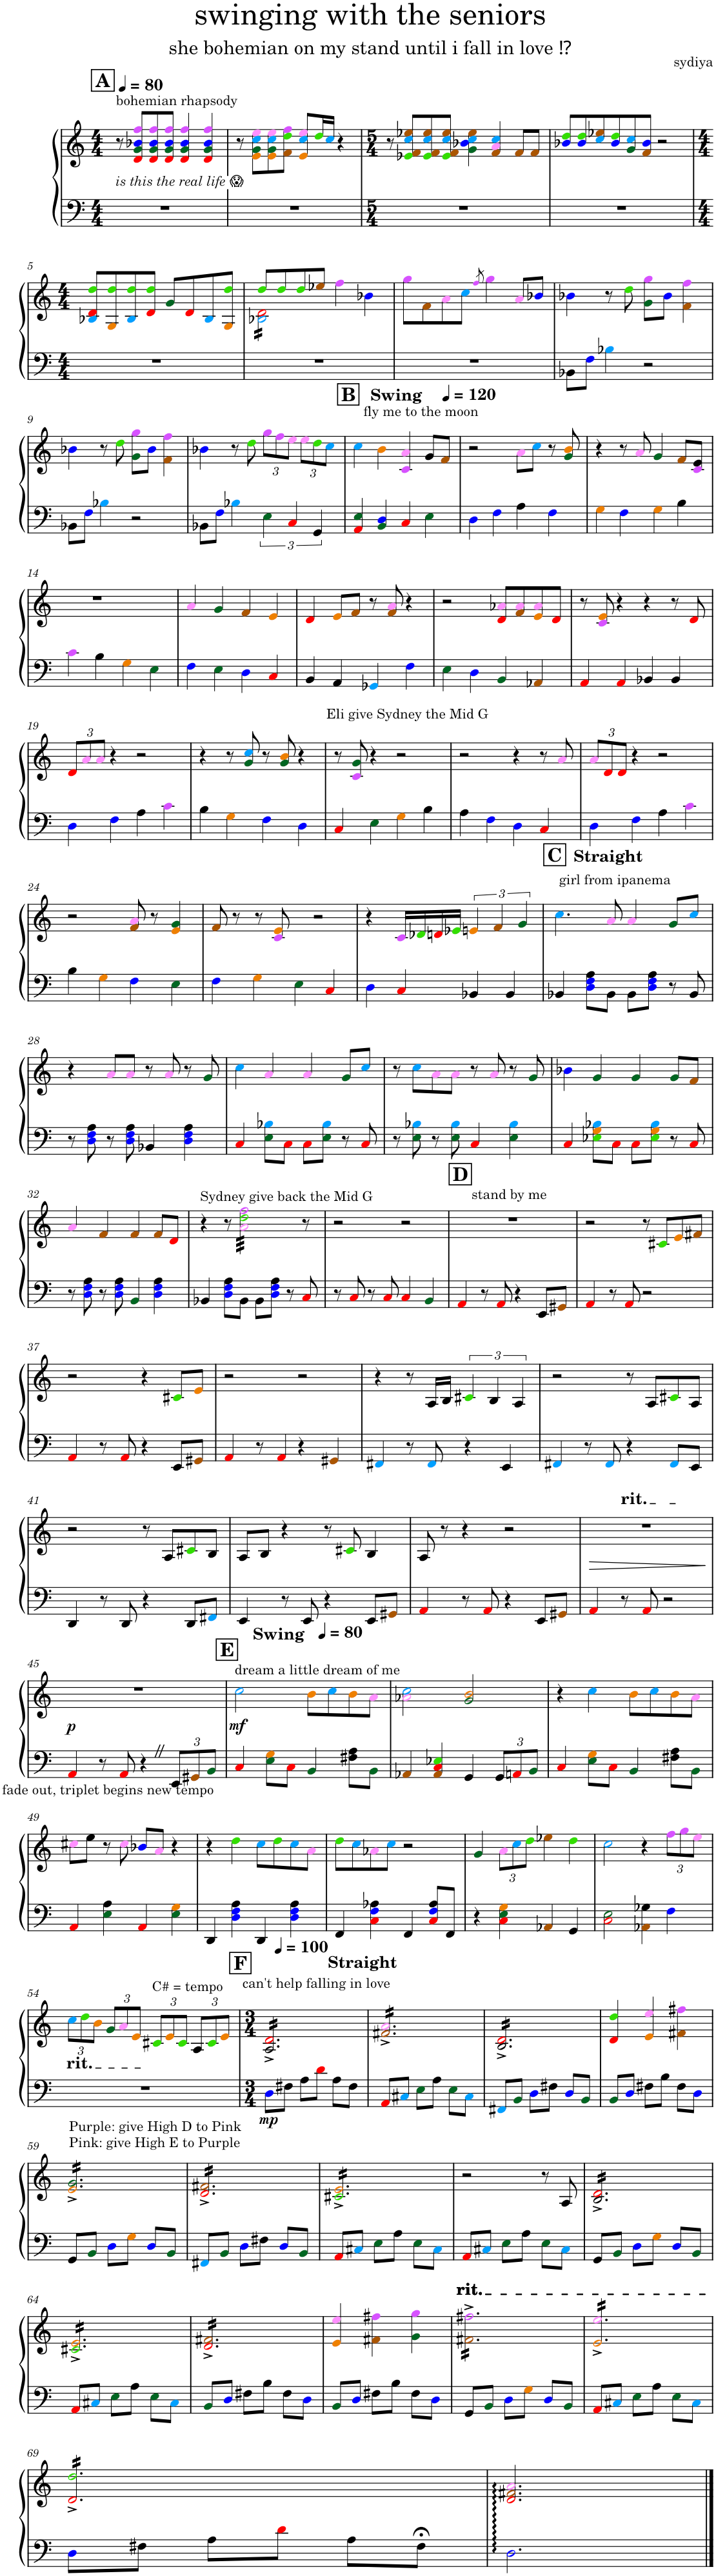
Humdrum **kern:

**kern	**kern	**dynam
*part1	*part1	*part1
*staff2	*staff1	*staff1/2
*I"Piano	*	*
*I'Pno.	*	*
*clefF4	*clefG2	*
*k[]	*k[]	*
*M4/4	*M4/4	*
*MM80	*MM80	*
!!LO:REH:place=s1:a:B:cj:fs=14:t=A
=1	=1	=1
!	!LO:TX:a:t=bohemian rhapsody	!
!	!LO:TX:b:i:t=is this the real life 😱	!
1r	8r	.
.	8di/ 8gj/ 8b-XZ/ 8ffV/L	.
.	8di/ 8gj/ 8b-Z/ 8ffV/	.
.	8di/ 8gj/ 8b-Z/ 8ffV/J	.
.	4di/ 4gj/ 4b-Z/ 4ffV/	.
.	4di/ 4gj/ 4b-Z/ 4ffV/	.
=2	=2	=2
1r	8r	.
.	8eN\ 8gj\ 8ccl\ 8ee!\L	.
.	8eN\ 8gj\ 8ccl\ 8ee!\	.
.	8f+\ 8dd|\ 8ffV\J	.
.	8eN/ 8ccl/ 8ee!/L	.
.	16dd|/L	.
.	16ccl/JJ	.
.	4r	.
=3	=3	=3
*M5/4	*M5/4	*
4%5r	8r	.
.	8e-X|/ 8f+/ 8ccl/ 8ee-X+/L	.
.	8e-|/ 8f+/ 8ccl/ 8ee-+/	.
.	8e-|/ 8f+/ 8ccl/ 8ee-+/J	.
.	4gj\ 4b-XZ\ 4ccl\ 4ee-+\	.
.	4f+/ 4a!/ 4ccl/	.
.	8f+/L	.
.	8f+/J	.
=4	=4	=4
4%5r	8b-XZ/ 8dd|/L	.
.	8b-Z/ 8dd|/	.
.	8ccl/ 8ee-X+/	.
.	8b-Z/ 8dd|/	.
.	8gj/ 8ccl/	.
.	8f+/ 8b-Z/J	.
.	2r	.
!!LO:LB:g=z
=5	=5	=5
*M4/4	*M4/4	*
1r	8B-Xl/ 8di/ 8dd|/L	.
.	8GN/ 8dd|/	.
.	8B-l/ 8dd|/	.
.	8di/ 8dd|/J	.
.	8gj/L	.
.	8di/	.
.	8B-l/	.
.	8GN/ 8dd|/J	.
=6	=6	=6
*	*^	*
*	*tremolo	*	*
1r	8dd|/L	16B-Xl\ 16di\LL	.
.	.	16B-Xl\ 16di\	.
.	8dd|/	16B-Xl\ 16di\	.
.	.	16B-Xl\ 16di\	.
.	8dd|/	16B-Xl\ 16di\	.
.	.	16B-Xl\ 16di\	.
.	8ee-X+/J	16B-Xl\ 16di\	.
.	.	16B-Xl\ 16di\JJ	.
*	*Xtremolo	*	*
.	4ffV\	2ryy	.
.	4b-XZ\	.	.
*	*v	*v	*
=7	=7	=7
1r	8ggV\L	.
.	8f+\	.
.	8a!\	.
.	8ccl\J	.
.	8qffV/	.
.	4ggV\	.
.	8a!/L	.
.	8b-XZ/J	.
=8	=8	=8
8BB-X\L	4b-XZ\	.
8FZ\J	.	.
4B-Xl\	8r	.
.	8dd|\	.
2r	8gj\ 8ggV\L	.
.	8b-Z\J	.
.	4f+\ 4ffV\	.
!!LO:LB:g=z
=9	=9	=9
8BB-X\L	4b-XZ\	.
8FZ\J	.	.
4B-Xl\	8r	.
.	8dd|\	.
2r	8gj\ 8ggV\L	.
.	8b-Z\J	.
.	4f+\ 4ffV\	.
=10	=10	=10
8BB-X\L	4b-XZ\	.
8FZ\J	.	.
4B-Xl\	8r	.
.	8dd|\	.
*	*Xbrackettup	*
6Ej\	12ggV\L	.
.	12ffV\	.
6Ci/	12ee!\J	.
.	12ee!\L	.
6GG/	12dd|\	.
.	12ccl\J	.
=11	=11	=11
!!LO:REH:place=s1:a:B:cj:fs=14:t=B
*	*MM120	*
!	!LO:TX:a:t=fly me to the moon	!
!	!LO:TX:a:B:t=Swing	!
4AAi/ 4Ej/	4ccl\	.
4BBj/ 4DZ/	4bN\	.
4Ci/	4cV/ 4a!/	.
4Ej\	8g/L	.
.	8f+/J	.
=12	=12	=12
4DZ\	2r	.
4FZ\	.	.
4A\	8a!\L	.
.	8ccl\J	.
4FZ\	8r	.
.	8gj/ 8bN/	.
=13	=13	=13
4GN\	4r	.
4FZ\	8r	.
.	8a!/	.
4GN\	4gj/	.
4B\	8f+/L	.
.	8cV/ 8e/J	.
!!LO:LB:g=z
=14	=14	=14
4cV\	1r	.
4B\	.	.
4GN\	.	.
4Ej\	.	.
=15	=15	=15
4FZ\	4a!/	.
4Ej\	4gj/	.
4DZ\	4f+/	.
4Ci/	4eN/	.
=16	=16	=16
4BB/	4di/	.
4AA/	8eN/L	.
.	8f+/J	.
4GG-Xl/	8r	.
.	8f+/ 8a!/	.
4FZ\	4r	.
=17	=17	=17
4Ej\	2r	.
4DZ\	.	.
4BBj/	8di/ 8a-X!/L	.
.	8f+/ 8a-!/	.
4AA-X+/	8eN/ 8a-!/	.
.	8di/J	.
=18	=18	=18
4AAi/	8r	.
.	8cV/ 8eN/	.
4AAi/	4r	.
4BB-X/	4r	.
4BB-/	8r	.
.	8di/	.
!!LO:LB:g=z
=19	=19	=19
4DZ\	12di/L	.
.	12a!/	.
.	12a!/J	.
4FZ\	4r	.
4A\	2r	.
4cV\	.	.
=20	=20	=20
4B\	4r	.
4GN\	8r	.
.	8gj/ 8ccl/	.
4FZ\	8r	.
.	8gj/ 8bN/	.
4DZ\	4r	.
=21	=21	=21
4Ci/	8r	.
.	8cV/ 8gj/	.
!	!LO:TX:a:t=Eli give Sydney the Mid G	!
4Ej\	4r	.
4GN\	2r	.
4B\	.	.
=22	=22	=22
4A\	2r	.
4FZ\	.	.
4DZ\	4r	.
4Ci/	8r	.
.	8a!/	.
=23	=23	=23
4DZ\	12a!/L	.
.	12di/	.
.	12di/J	.
4FZ\	4r	.
4A\	2r	.
4cV\	.	.
!!LO:LB:g=z
=24	=24	=24
4B\	2r	.
4GN\	.	.
4FZ\	8f+/ 8a!/	.
.	8r	.
4Ej\	4eN/ 4gj/	.
=25	=25	=25
4FZ\	8f+/	.
.	8r	.
4GN\	8r	.
.	8cV/ 8eN/	.
4Ej\	2r	.
4Ci/	.	.
=26	=26	=26
4DZ\	4r	.
4Ci/	16cV/LL	.
.	16d-X|/	.
.	16dni/	.
.	16e-X|/JJ	.
*	*brackettup	*
4BB-X/	6enN/	.
.	6f+/	.
4BB-/	.	.
.	6gj/	.
!!LO:REH:place=s1:a:B:cj:fs=14:t=C
=27	=27	=27
!	!LO:TX:a:t=girl from ipanema	!
!	!LO:TX:a:B:t=Straight	!
4BB-X/	4.ccl\	.
8DZ\ 8FZ\ 8A\L	.	.
8BB-\J	8a!/	.
8BB-\L	4a!/	.
8DZ\ 8FZ\ 8A\J	.	.
8r	8gj/L	.
8BB-/	8ccl/J	.
!!LO:LB:g=z
=28	=28	=28
8r	4r	.
8DZ\ 8FZ\ 8A\	.	.
8r	8a!/L	.
8DZ\ 8FZ\ 8A\	8a!/J	.
4BB-X/	8r	.
.	8a!/	.
4DZ\ 4FZ\ 4A\	8r	.
.	8gj/	.
=29	=29	=29
4Ci/	4ccl\	.
8Ej\ 8B-Xl\L	4a!/	.
8Ci\J	.	.
8Ci\L	4a!/	.
8Ej\ 8B-l\J	.	.
8r	8gj/L	.
8Ci/	8ccl/J	.
=30	=30	=30
8r	8r	.
8Ej\ 8B-Xl\	8ccl\L	.
8r	8a!\	.
8Ej\ 8B-l\	8a!\J	.
4Ci/	8r	.
.	8a!/	.
4Ej\ 4B-l\	8r	.
.	8gj/	.
=31	=31	=31
4Ci/	4b-XZ\	.
8E-X|\ 8GN\ 8B-Xl\L	4gj/	.
8Ci\J	.	.
8Ci\L	4gj/	.
8E-|\ 8GN\ 8B-l\J	.	.
8r	8gj/L	.
8Ci/	8f+/J	.
!!LO:LB:g=z
=32	=32	=32
8r	4a!/	.
8DZ\ 8FZ\ 8A\	.	.
8r	4f+/	.
8DZ\ 8FZ\ 8A\	.	.
4BBj/	4f+/	.
4DZ\ 4FZ\ 4A\	8f+/L	.
.	8di/J	.
=33	=33	=33
!	!LO:TX:a:t=Sydney give back the Mid G	!
4BB-X/	4r	.
8DZ\ 8FZ\ 8A\L	8r	.
*	*tremolo	*
8BB-\J	32a!\ 32dd|\ 32ffV\LLL	.
.	32a!\ 32dd|\ 32ffV\	.
.	32a!\ 32dd|\ 32ffV\	.
.	32a!\ 32dd|\ 32ffV\	.
8BB-\L	32a!\ 32dd|\ 32ffV\	.
.	32a!\ 32dd|\ 32ffV\	.
.	32a!\ 32dd|\ 32ffV\	.
.	32a!\ 32dd|\ 32ffV\	.
8DZ\ 8FZ\ 8A\J	32a!\ 32dd|\ 32ffV\	.
.	32a!\ 32dd|\ 32ffV\	.
.	32a!\ 32dd|\ 32ffV\	.
.	32a!\ 32dd|\ 32ffV\	.
8r	32a!\ 32dd|\ 32ffV\	.
.	32a!\ 32dd|\ 32ffV\	.
.	32a!\ 32dd|\ 32ffV\	.
.	32a!\ 32dd|\ 32ffV\JJJ	.
*	*Xtremolo	*
8Ci/	8r	.
=34	=34	=34
8r	2r	.
8Ci/	.	.
8r	.	.
8Ci/	.	.
4Ci/	2r	.
4BBj/	.	.
!!LO:REH:place=s1:a:B:cj:fs=14:t=D
=35	=35	=35
!	!LO:TX:a:t=stand by me	!
4AAi/	1r	.
8r	.	.
8AAi/	.	.
4r	.	.
8EE/L	.	.
8GG#X+/J	.	.
=36	=36	=36
4AAi/	2r	.
8r	.	.
8AAi/	.	.
2r	8r	.
.	8c#X|/L	.
.	8eN/	.
.	8f#X+/J	.
!!LO:LB:g=z
=37	=37	=37
4AAi/	2r	.
8r	.	.
8AAi/	.	.
4r	4r	.
8EE/L	8c#X|/L	.
8GG#X+/J	8eN/J	.
=38	=38	=38
4AAi/	2r	.
8r	.	.
8AAi/	.	.
4r	2r	.
4GG#X+/	.	.
=39	=39	=39
4FF#Xl/	4r	.
8r	8r	.
8FF#l/	16A/LL	.
.	16B/JJ	.
4r	6c#X|/	.
.	6B/	.
4EE/	.	.
.	6A/	.
=40	=40	=40
4FF#Xl/	2r	.
8r	.	.
8FF#l/	.	.
4r	8r	.
.	8A/L	.
8FF#l/L	8c#X|/	.
8EE/J	8A/J	.
!!LO:LB:g=z
=41	=41	=41
4DD/	2r	.
8r	.	.
8DD/	.	.
4r	8r	.
.	8A/L	.
8DD/L	8c#X|/	.
8FF#Xl/J	8B/J	.
=42	=42	=42
4EE/	8A/L	.
.	8B/J	.
8r	4r	.
8EE/	.	.
4r	8r	.
.	8c#X|/	.
8EE/L	4B/	.
8GG#X+/J	.	.
=43	=43	=43
4AAi/	8A/	.
.	8r	.
8r	4r	.
8AAi/	.	.
4r	2r	.
8EE/L	.	.
8GG#X+/J	.	.
=44	=44	=44
!	!	!LO:HP:b
*	*^	*
4AAi/	1r	4ryy	>
!	!	!LO:TX:a:t=rit.	!
8r	.	2.ryy	.
8AAi/	.	.	.
2r	.	.	.
.	.	.	]
!!LO:LB:g=z
=45	=45	=45	=45
!	!	!	!LO:DY:b
*	*v	*v	*
4AAi/	1r	p
8r	.	.
8AAi/	.	.
!LO:TX:b:t=fade out, triplet begins new tempo	!	!
4r	.	.
*Xbrackettup	*	*
12EE/L	.	.
12GG#X+/	.	.
12BBj/J	.	.
=46	=46	=46
!!LO:REH:place=s1:a:B:cj:fs=14:t=E
*	*MM80	*
!	!LO:TX:a:t=dream a little dream of me	!
!	!LO:TX:a:B:t=Swing	!
!	!	!LO:DY:b
4Ci/	2ccl\	mf
8Ej\ 8GN\L	.	.
8Ci\J	.	.
4BBj/	8bN\L	.
.	8ccl\	.
8F#X\ 8A\L	8bN\	.
8BBj\J	8a!\J	.
=47	=47	=47
4AA-X+/	2a-X!\ 2ccl\	.
4AA-+/ 4Ci/ 4E-X|/	.	.
4GG/	2gj/ 2bN/	.
12GG/L	.	.
12AAni/	.	.
12BBj/J	.	.
=48	=48	=48
4Ci/	4r	.
8Ej\ 8GN\L	4ccl\	.
8Ci\J	.	.
4BBj/	8bN\L	.
.	8ccl\	.
8F#X\ 8A\L	8bN\	.
8BBj\J	8a!\J	.
!!LO:LB:g=z
=49	=49	=49
4AAi/	8cc#X!\L	.
.	8ee\J	.
4Ej\ 4A\	8r	.
.	8cc#!\	.
4AAi/	8b-XZ/L	.
.	8a!/J	.
4Ej\ 4GN\	4r	.
=50	=50	=50
4DD/	4r	.
4DZ\ 4FZ\ 4A\	4dd|\	.
4DD/	8ccl\L	.
.	8dd|\	.
4DZ\ 4FZ\ 4A\	8ccl\	.
.	8a!\J	.
=51	=51	=51
4FF/	8dd|\L	.
.	8ccl\	.
4Ci\ 4FZ\ 4A-X\	8a-X!\	.
.	8ccl\J	.
4FF/	2r	.
8Ci/ 8FZ/ 8A-/L	.	.
8FF/J	.	.
=52	=52	=52
4r	4gj/	.
*	*Xbrackettup	*
4Ci\ 4Ej\ 4GN\	12a!\L	.
.	12ccl\	.
.	12dd|\J	.
4AA-X+/	4ee-X+\	.
4GG/	4dd|\	.
=53	=53	=53
2Ci\ 2Ej\	2ccl\	.
4AA-X+\ 4G-X\	4r	.
4FZ\	12ffV\L	.
.	12ggV\	.
.	12ee!\J	.
!!LO:LB:g=z
=54	=54	=54
!	!LO:TX:b:t=rit.	!
1r	12ccl\L	.
.	12dd|\	.
.	12bN\J	.
.	12gj/L	.
.	12a!/	.
.	12eN/J	.
!	!LO:TX:a:t=C# = tempo	!
.	12c#X|/L	.
.	12eN/	.
.	12c#|/J	.
.	12A/L	.
.	12c#|/	.
.	12eN/J	.
=55	=55	=55
!!LO:REH:place=s1:a:B:cj:fs=14:t=F
*M3/4	*M3/4	*
*	*MM100	*
!	!LO:TX:a:B:t=Straight	!
!	!LO:TX:a:t=can't help falling in love	!
!	!	!LO:DY:b=2
*	*tremolo	*
8DZ\L	16A/^ 16di/^LL	mp
.	16A/^ 16di/^	.
8F#X\J	16A/^ 16di/^	.
.	16A/^ 16di/^	.
8A\L	16A/^ 16di/^	.
.	16A/^ 16di/^	.
8di\J	16A/^ 16di/^	.
.	16A/^ 16di/^	.
8A\L	16A/^ 16di/^	.
.	16A/^ 16di/^	.
8F#\J	16A/^ 16di/^	.
.	16A/^ 16di/^JJ	.
=56	=56	=56
8AAi/L	16f#X+/^ 16a!/^LL	.
.	16f#X+/^ 16a!/^	.
8C#Xl/J	16f#X+/^ 16a!/^	.
.	16f#X+/^ 16a!/^	.
8Ej\L	16f#X+/^ 16a!/^	.
.	16f#X+/^ 16a!/^	.
8A\J	16f#X+/^ 16a!/^	.
.	16f#X+/^ 16a!/^	.
8Ej\L	16f#X+/^ 16a!/^	.
.	16f#X+/^ 16a!/^	.
8C#l\J	16f#X+/^ 16a!/^	.
.	16f#X+/^ 16a!/^JJ	.
=57	=57	=57
8FF#Xl/L	16B/^ 16di/^LL	.
.	16B/^ 16di/^	.
8BBj/J	16B/^ 16di/^	.
.	16B/^ 16di/^	.
8DZ\L	16B/^ 16di/^	.
.	16B/^ 16di/^	.
8F#X\J	16B/^ 16di/^	.
.	16B/^ 16di/^	.
8DZ/L	16B/^ 16di/^	.
.	16B/^ 16di/^	.
8BBj/J	16B/^ 16di/^	.
.	16B/^ 16di/^JJ	.
*	*Xtremolo	*
=58	=58	=58
8BBj/L	4di/ 4dd|/	.
8DZ/J	.	.
8F#X\L	4eN/ 4ee!/	.
8B\J	.	.
8F#\L	4f#X+\ 4ff#XV\	.
8DZ\J	.	.
!!LO:LB:g=z
=59	=59	=59
!	!LO:TX:a:t=Purple&colon; give High D to Pink	!
!	!LO:TX:a:t=Pink&colon; give High E to Purple	!
*	*tremolo	*
8GG/L	16eN/^ 16gj/^LL	.
.	16eN/^ 16gj/^	.
8BBj/J	16eN/^ 16gj/^	.
.	16eN/^ 16gj/^	.
8DZ\L	16eN/^ 16gj/^	.
.	16eN/^ 16gj/^	.
8GN\J	16eN/^ 16gj/^	.
.	16eN/^ 16gj/^	.
8DZ/L	16eN/^ 16gj/^	.
.	16eN/^ 16gj/^	.
8BBj/J	16eN/^ 16gj/^	.
.	16eN/^ 16gj/^JJ	.
=60	=60	=60
8FF#Xl/L	16di/^ 16f#X+/^LL	.
.	16di/^ 16f#X+/^	.
8BBj/J	16di/^ 16f#X+/^	.
.	16di/^ 16f#X+/^	.
8DZ\L	16di/^ 16f#X+/^	.
.	16di/^ 16f#X+/^	.
8F#X\J	16di/^ 16f#X+/^	.
.	16di/^ 16f#X+/^	.
8DZ/L	16di/^ 16f#X+/^	.
.	16di/^ 16f#X+/^	.
8BBj/J	16di/^ 16f#X+/^	.
.	16di/^ 16f#X+/^JJ	.
=61	=61	=61
8AAi/L	16c#X|/^ 16eN/^LL	.
.	16c#X|/^ 16eN/^	.
8C#Xl/J	16c#X|/^ 16eN/^	.
.	16c#X|/^ 16eN/^	.
8Ej\L	16c#X|/^ 16eN/^	.
.	16c#X|/^ 16eN/^	.
8A\J	16c#X|/^ 16eN/^	.
.	16c#X|/^ 16eN/^	.
8Ej\L	16c#X|/^ 16eN/^	.
.	16c#X|/^ 16eN/^	.
8C#l\J	16c#X|/^ 16eN/^	.
.	16c#X|/^ 16eN/^JJ	.
*	*Xtremolo	*
=62	=62	=62
8AAi/L	2r	.
8C#Xl/J	.	.
8Ej\L	.	.
8A\J	.	.
8Ej\L	8r	.
8C#l\J	8A/	.
=63	=63	=63
*	*tremolo	*
8GG/L	16B/^ 16di/^LL	.
.	16B/^ 16di/^	.
8BBj/J	16B/^ 16di/^	.
.	16B/^ 16di/^	.
8DZ\L	16B/^ 16di/^	.
.	16B/^ 16di/^	.
8GN\J	16B/^ 16di/^	.
.	16B/^ 16di/^	.
8DZ/L	16B/^ 16di/^	.
.	16B/^ 16di/^	.
8BBj/J	16B/^ 16di/^	.
.	16B/^ 16di/^JJ	.
!!LO:LB:g=z
=64	=64	=64
8AAi/L	16c#X|/^ 16eN/^LL	.
.	16c#X|/^ 16eN/^	.
8C#Xl/J	16c#X|/^ 16eN/^	.
.	16c#X|/^ 16eN/^	.
8Ej\L	16c#X|/^ 16eN/^	.
.	16c#X|/^ 16eN/^	.
8A\J	16c#X|/^ 16eN/^	.
.	16c#X|/^ 16eN/^	.
8Ej\L	16c#X|/^ 16eN/^	.
.	16c#X|/^ 16eN/^	.
8C#l\J	16c#X|/^ 16eN/^	.
.	16c#X|/^ 16eN/^JJ	.
=65	=65	=65
8BBj/L	16di/^ 16f#X+/^LL	.
.	16di/^ 16f#X+/^	.
8DZ/J	16di/^ 16f#X+/^	.
.	16di/^ 16f#X+/^	.
8F#X\L	16di/^ 16f#X+/^	.
.	16di/^ 16f#X+/^	.
8B\J	16di/^ 16f#X+/^	.
.	16di/^ 16f#X+/^	.
8F#\L	16di/^ 16f#X+/^	.
.	16di/^ 16f#X+/^	.
8DZ\J	16di/^ 16f#X+/^	.
.	16di/^ 16f#X+/^JJ	.
*	*Xtremolo	*
=66	=66	=66
8BBj/L	4eN/ 4ee!/	.
8DZ/J	.	.
8F#X\L	4f#X+\ 4ff#XV\	.
8B\J	.	.
8F#\L	4gj\ 4ggV\	.
8DZ\J	.	.
=67	=67	=67
!	!LO:TX:a:t=rit.	!
!	!LO:TX:a:t=rit.	!
!	!LO:TX:a:t=rit.	!
!	!LO:TX:a:t=rit.	!
*	*tremolo	*
8GG/L	16f#X+\^ 16ff#XV\^LL	.
.	16f#X+\^ 16ff#XV\^	.
8BBj/J	16f#X+\^ 16ff#XV\^	.
.	16f#X+\^ 16ff#XV\^	.
8DZ\L	16f#X+\^ 16ff#XV\^	.
.	16f#X+\^ 16ff#XV\^	.
8GN\J	16f#X+\^ 16ff#XV\^	.
.	16f#X+\^ 16ff#XV\^	.
8DZ/L	16f#X+\^ 16ff#XV\^	.
.	16f#X+\^ 16ff#XV\^	.
8BBj/J	16f#X+\^ 16ff#XV\^	.
.	16f#X+\^ 16ff#XV\^JJ	.
=68	=68	=68
8AAi/L	16eN/^ 16ee!/^LL	.
.	16eN/^ 16ee!/^	.
8C#Xl/J	16eN/^ 16ee!/^	.
.	16eN/^ 16ee!/^	.
8Ej\L	16eN/^ 16ee!/^	.
.	16eN/^ 16ee!/^	.
8A\J	16eN/^ 16ee!/^	.
.	16eN/^ 16ee!/^	.
8Ej\L	16eN/^ 16ee!/^	.
.	16eN/^ 16ee!/^	.
8C#l\J	16eN/^ 16ee!/^	.
.	16eN/^ 16ee!/^JJ	.
!!LO:LB:g=z
=69	=69	=69
8DZ\L	16di/^ 16dd|/^LL	.
.	16di/^ 16dd|/^	.
8F#X\J	16di/^ 16dd|/^	.
.	16di/^ 16dd|/^	.
8A\L	16di/^ 16dd|/^	.
.	16di/^ 16dd|/^	.
8di\J	16di/^ 16dd|/^	.
.	16di/^ 16dd|/^	.
8A\L	16di/^ 16dd|/^	.
.	16di/^ 16dd|/^	.
8F#;<\J	16di/^ 16dd|/^	.
.	16di/^ 16dd|/^JJ	.
*	*Xtremolo	*
=70	=70	=70
2.D::Z\	2.di/:: 2.f#X+/:: 2.a!/::	.
==	==	==
*-	*-	*-
